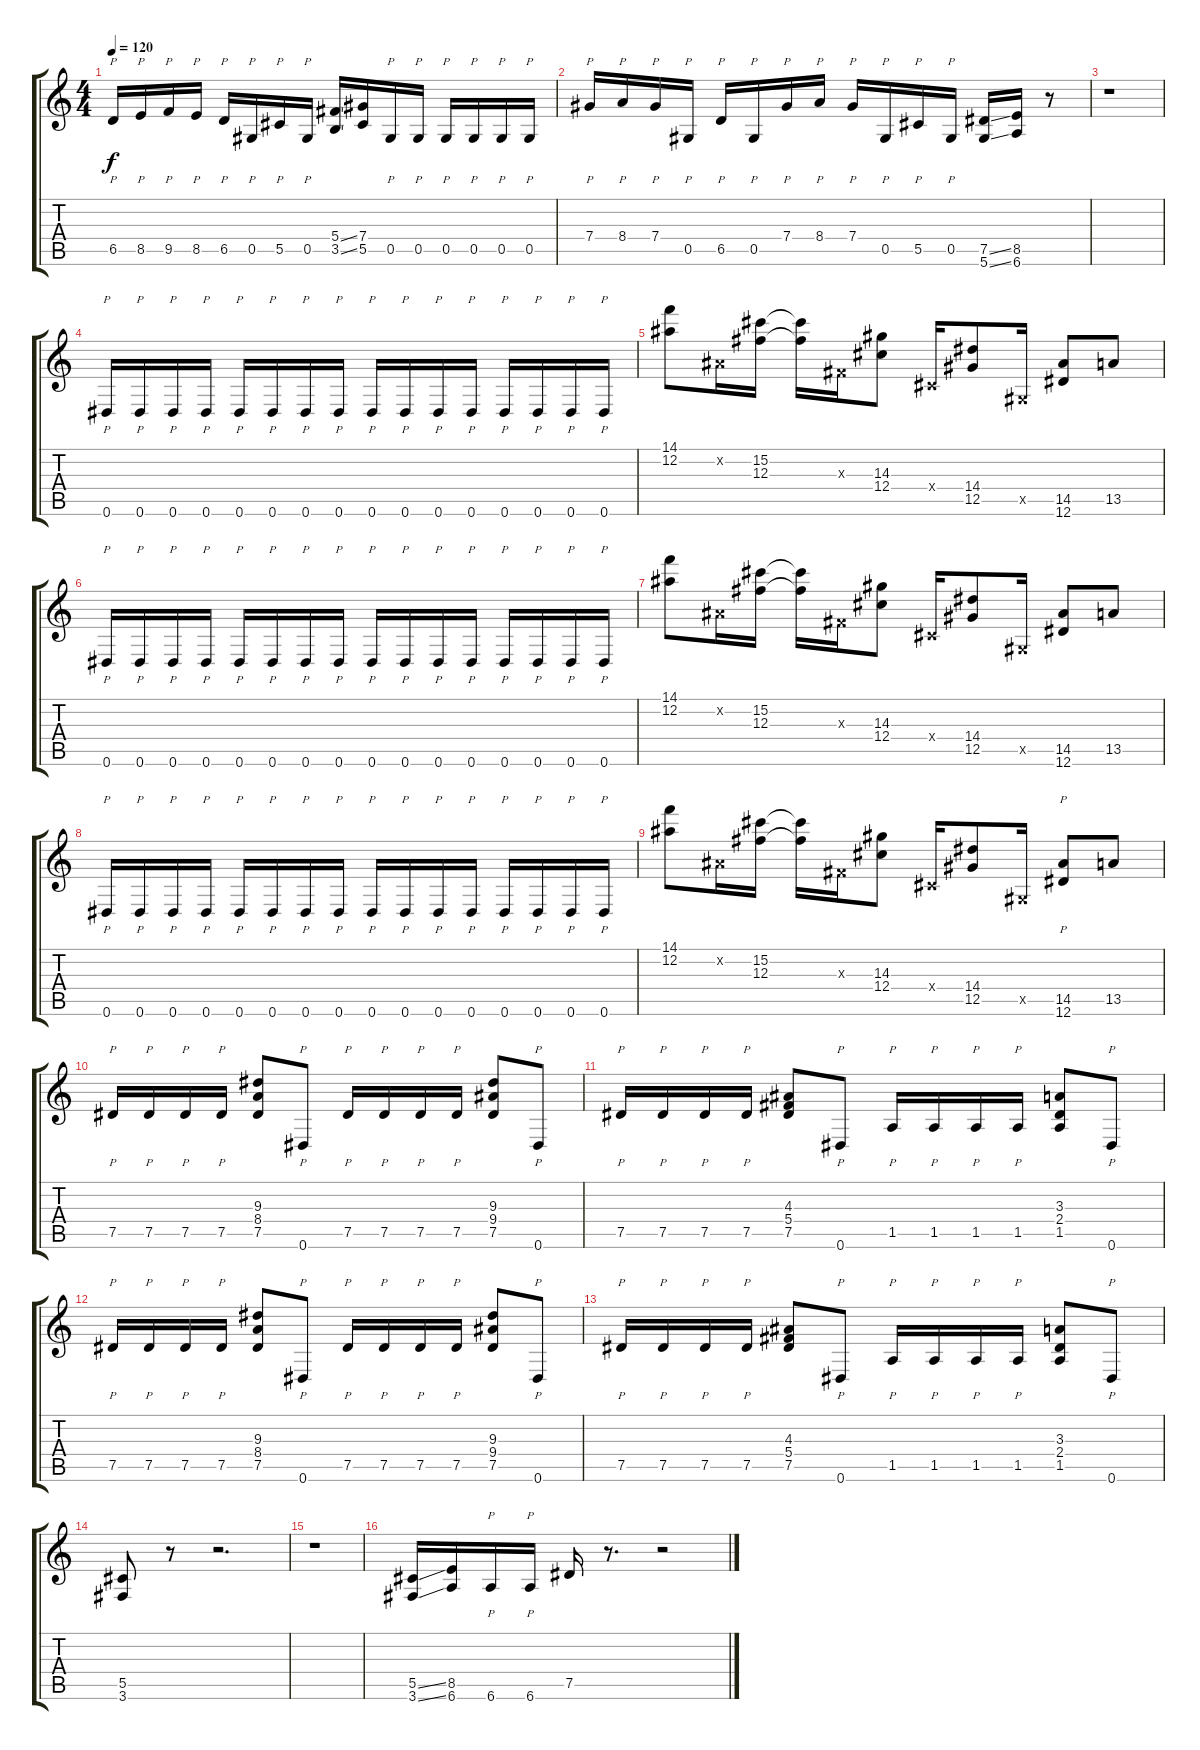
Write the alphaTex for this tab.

\track "" {instrument distortionguitar}
\staff {score tabs}
\tuning (Eb4 Bb3 Gb3 Db3 Ab2 Eb2) {hide}
\ts (4 4)
\tempo 120
\clef g2
\ks c
6.5.16{p dy f} 8.5.16{p} 9.5.16{p} 8.5.16{p} 6.5.16{p} 0.5.16{p} 5.5.16{p} 0.5.16{p} (5.4{ss} 3.5{ss}).16 (7.4 5.5).16 0.5.16{p} 0.5.16{p} 0.5.16{p} 0.5.16{p} 0.5.16{p} 0.5.16{p} |
7.4.16{p} 8.4.16{p} 7.4.16{p} 0.5.16{p} 6.5.16{p} 0.5.16{p} 7.4.16{p} 8.4.16{p} 7.4.16{p} 0.5.16{p} 5.5.16{p} 0.5.16{p} (7.5{ss} 5.6{ss}).16 (8.5 6.6).16 r.8 |
r.1 |
0.6.16{p} 0.6.16{p} 0.6.16{p} 0.6.16{p} 0.6.16{p} 0.6.16{p} 0.6.16{p} 0.6.16{p} 0.6.16{p} 0.6.16{p} 0.6.16{p} 0.6.16{p} 0.6.16{p} 0.6.16{p} 0.6.16{p} 0.6.16{p} |
(14.1 12.2).8 0.2{x}.16 (15.2 12.3).16 (15.2{t} 12.3{t}).16 0.3{x}.16 (14.3 12.4).8 0.4{x}.16 (14.4 12.5).8 0.5{x}.16 (14.5 12.6).8 13.5.8 |
0.6.16{p} 0.6.16{p} 0.6.16{p} 0.6.16{p} 0.6.16{p} 0.6.16{p} 0.6.16{p} 0.6.16{p} 0.6.16{p} 0.6.16{p} 0.6.16{p} 0.6.16{p} 0.6.16{p} 0.6.16{p} 0.6.16{p} 0.6.16{p} |
(14.1 12.2).8 0.2{x}.16 (15.2 12.3).16 (15.2{t} 12.3{t}).16 0.3{x}.16 (14.3 12.4).8 0.4{x}.16 (14.4 12.5).8 0.5{x}.16 (14.5 12.6).8 13.5.8 |
0.6.16{p} 0.6.16{p} 0.6.16{p} 0.6.16{p} 0.6.16{p} 0.6.16{p} 0.6.16{p} 0.6.16{p} 0.6.16{p} 0.6.16{p} 0.6.16{p} 0.6.16{p} 0.6.16{p} 0.6.16{p} 0.6.16{p} 0.6.16{p} |
(14.1 12.2).8 0.2{x}.16 (15.2 12.3).16 (15.2{t} 12.3{t}).16 0.3{x}.16 (14.3 12.4).8 0.4{x}.16 (14.4 12.5).8 0.5{x}.16 (14.5 12.6).8{p} 13.5.8 |
7.5.16{p} 7.5.16{p} 7.5.16{p} 7.5.16{p} (9.3 8.4 7.5).8 0.6.8{p} 7.5.16{p} 7.5.16{p} 7.5.16{p} 7.5.16{p} (9.3 9.4 7.5).8 0.6.8{p} |
7.5.16{p} 7.5.16{p} 7.5.16{p} 7.5.16{p} (4.3 5.4 7.5).8 0.6.8{p} 1.5.16{p} 1.5.16{p} 1.5.16{p} 1.5.16{p} (3.3 2.4 1.5).8 0.6.8{p} |
7.5.16{p} 7.5.16{p} 7.5.16{p} 7.5.16{p} (9.3 8.4 7.5).8 0.6.8{p} 7.5.16{p} 7.5.16{p} 7.5.16{p} 7.5.16{p} (9.3 9.4 7.5).8 0.6.8{p} |
7.5.16{p} 7.5.16{p} 7.5.16{p} 7.5.16{p} (4.3 5.4 7.5).8 0.6.8{p} 1.5.16{p} 1.5.16{p} 1.5.16{p} 1.5.16{p} (3.3 2.4 1.5).8 0.6.8{p} |
(5.5 3.6).8 r.8 r.2{d} |
r.1 |
(5.5{ss} 3.6{ss}).16 (8.5 6.6).16 6.6.16{p} 6.6.16{p} 7.5.16 r.8{d} r.2
